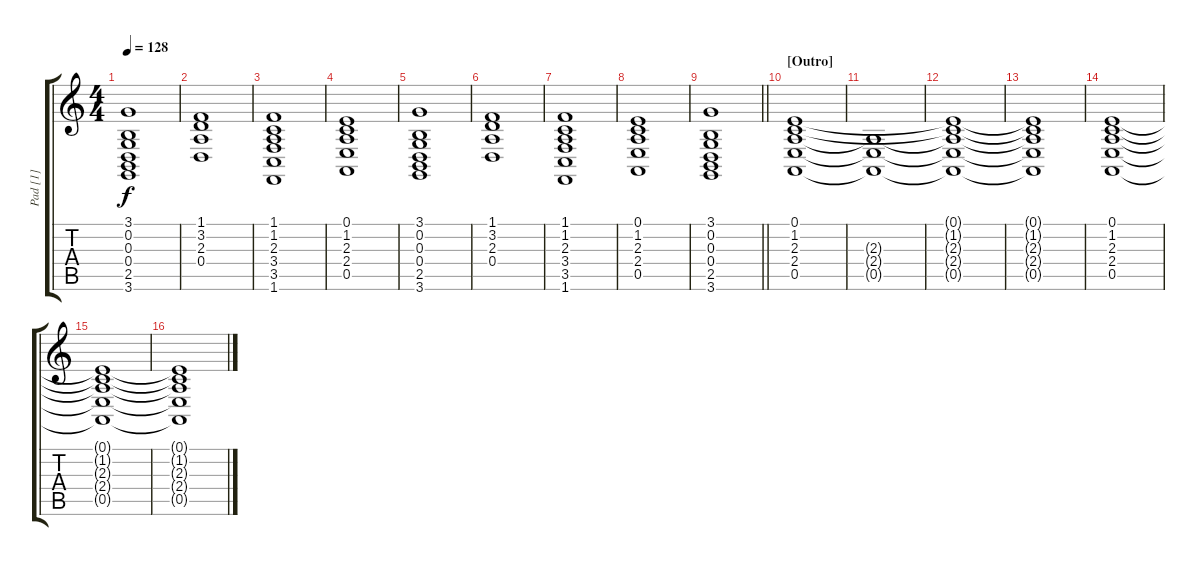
\track ("Pad [1]" "Pad [1]") {instrument lead1square}
\staff {score tabs}
\tuning (E4 B3 G3 D3 A2 E2) {hide}
\ts (4 4)
\tempo 128
\clef g2
\ks c
(3.1 0.2 0.3 0.4 2.5 3.6).1{dy f} |
(1.1 3.2 2.3 0.4).1 |
(1.1 1.2 2.3 3.4 3.5 1.6).1 |
(0.1 1.2 2.3 2.4 0.5).1 |
(3.1 0.2 0.3 0.4 2.5 3.6).1 |
(1.1 3.2 2.3 0.4).1 |
(1.1 1.2 2.3 3.4 3.5 1.6).1 |
(0.1 1.2 2.3 2.4 0.5).1 |
\barLineRight lightlight
(3.1 0.2 0.3 0.4 2.5 3.6).1 |
\section ("" "[Outro]")
(0.1 1.2 2.3 2.4 0.5).1 |
(2.3{t} 2.4{t} 0.5{t}).1 |
(0.1{t} 1.2{t} 2.3{t} 2.4{t} 0.5{t}).1 |
(0.1{t} 1.2{t} 2.3{t} 2.4{t} 0.5{t}).1 |
(0.1 1.2 2.3 2.4 0.5).1 |
(0.1{t} 1.2{t} 2.3{t} 2.4{t} 0.5{t}).1 |
(0.1{t} 1.2{t} 2.3{t} 2.4{t} 0.5{t}).1
